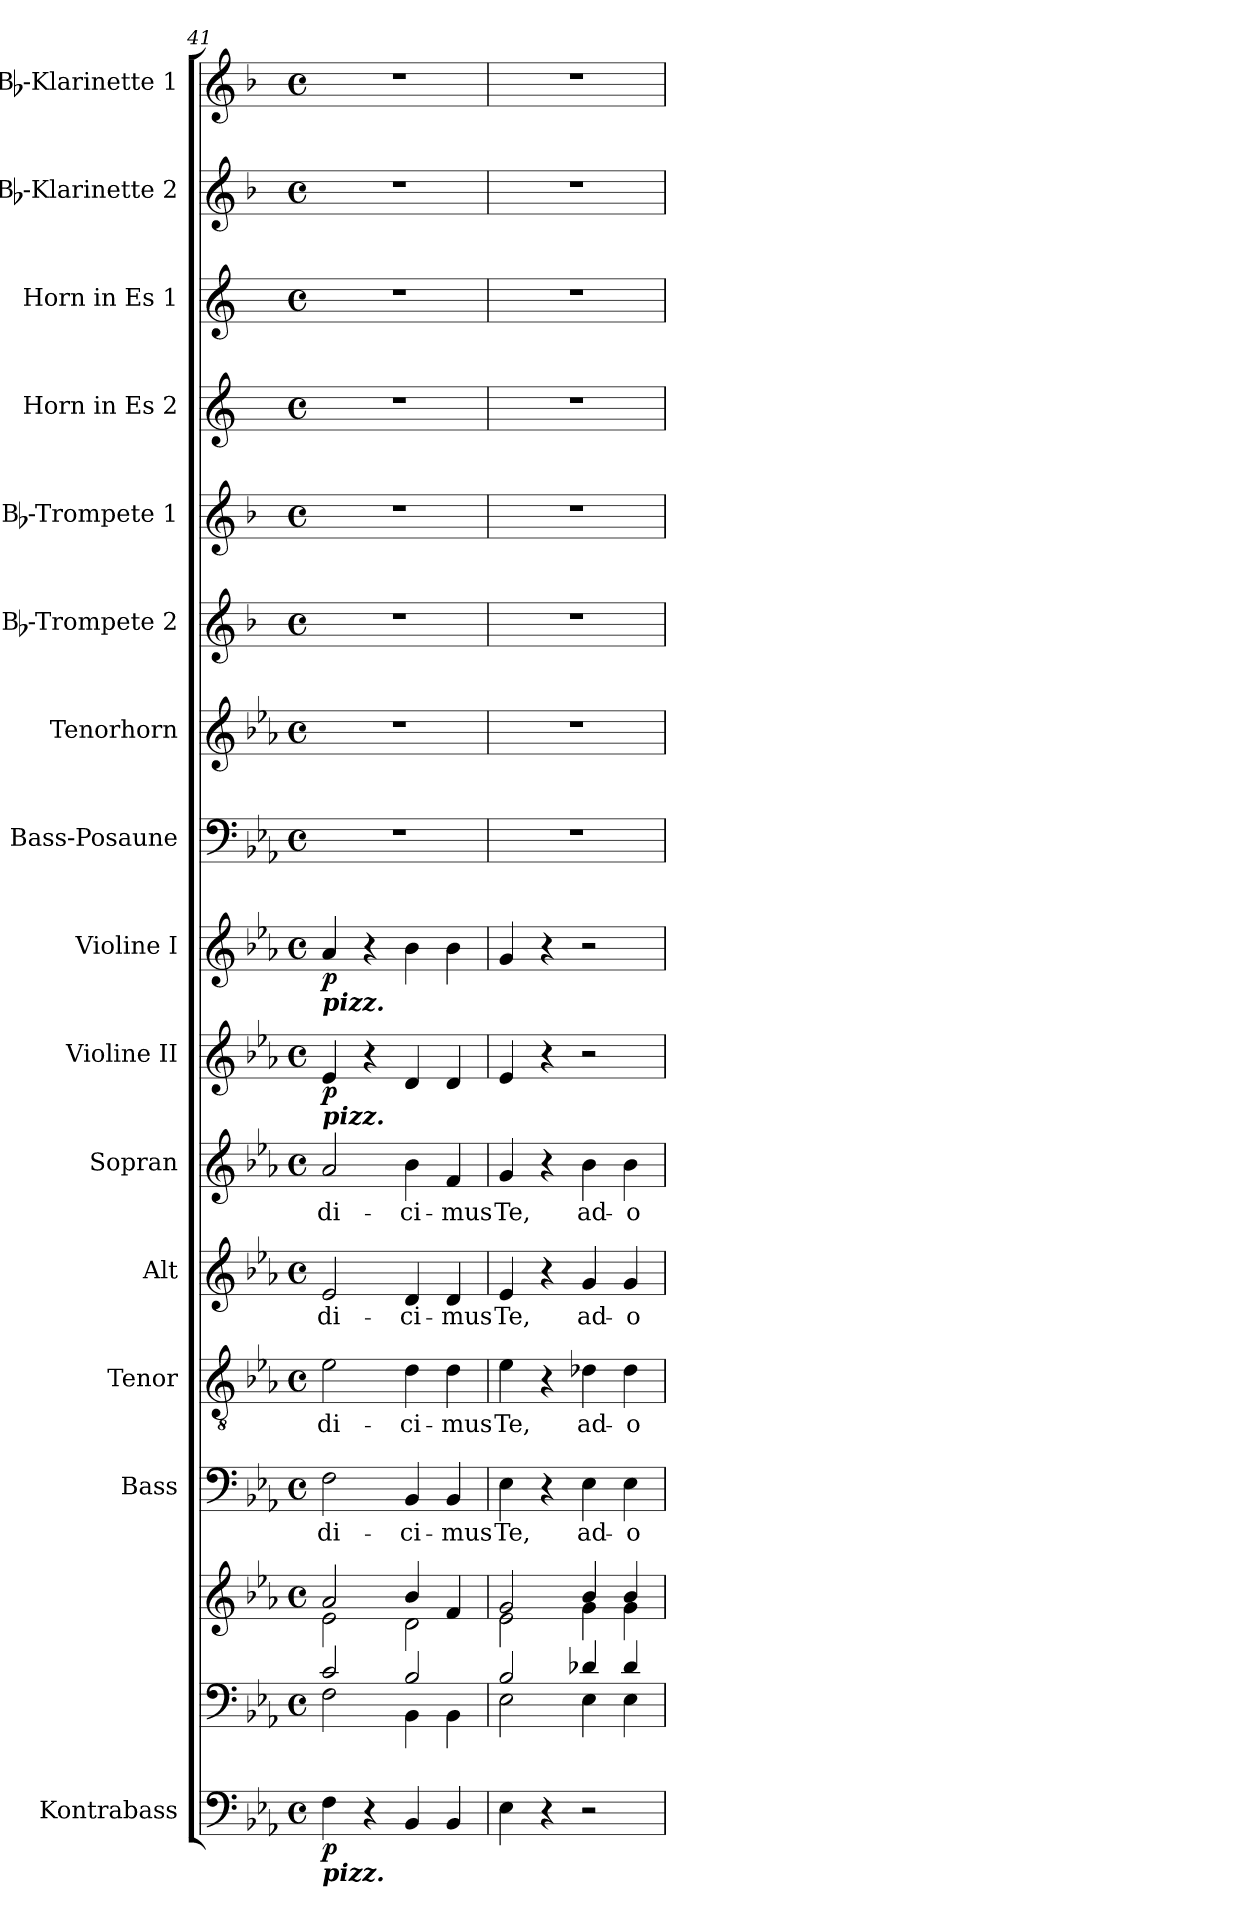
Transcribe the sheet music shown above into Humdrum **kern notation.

**kern	**dynam	**kern	**kern	**kern	**text	**kern	**text	**kern	**text	**kern	**text	**kern	**dynam	**kern	**dynam	**kern	**kern	**kern	**kern	**kern	**kern	**kern	**kern
*part16	*part16	*part15	*part15	*part14	*part14	*part13	*part13	*part12	*part12	*part11	*part11	*part10	*part10	*part9	*part9	*part8	*part7	*part6	*part5	*part4	*part3	*part2	*part1
*staff17	*staff17	*staff16	*staff15	*staff14	*staff14	*staff13	*staff13	*staff12	*staff12	*staff11	*staff11	*staff10	*staff10	*staff9	*staff9	*staff8	*staff7	*staff6	*staff5	*staff4	*staff3	*staff2	*staff1
*I"Kontrabass	*	*	*	*I"Bass	*	*I"Tenor	*	*I"Alt	*	*I"Sopran	*	*I"Violine II	*	*I"Violine I	*	*I"Bass-Posaune	*I"Tenorhorn	*I"Bb-Trompete 2	*I"Bb-Trompete 1	*I"Horn in Es 2	*I"Horn in Es 1	*I"Bb-Klarinette 2	*I"Bb-Klarinette 1
*I'Kb.	*	*	*	*I'B.	*	*I'T.	*	*I'A.	*	*I'S.	*	*I'Vl. II	*	*I'Vl. I	*	*I'B. Pos.	*I'T. Hrn.	*I'Bb Trp. 2	*I'Bb Trp. 1	*	*	*I'Bb Kl. 2	*I'Bb Kl. 1
*clefF4	*	*clefF4	*clefG2	*clefF4	*	*clefGv2	*	*clefG2	*	*clefG2	*	*clefG2	*	*clefG2	*	*clefF4	*clefG2	*clefG2	*clefG2	*clefG2	*clefG2	*clefG2	*clefG2
*ITrd7c12	*	*	*	*	*	*	*	*	*	*	*	*	*	*	*	*	*ITrd8c14	*ITrd1c2	*ITrd1c2	*ITrd5c9	*ITrd5c9	*ITrd1c2	*ITrd1c2
*k[b-e-a-]	*	*k[b-e-a-]	*k[b-e-a-]	*k[b-e-a-]	*	*k[b-e-a-]	*	*k[b-e-a-]	*	*k[b-e-a-]	*	*k[b-e-a-]	*	*k[b-e-a-]	*	*k[b-e-a-]	*k[b-e-a-]	*k[b-e-a-]	*k[b-e-a-]	*k[b-e-a-]	*k[b-e-a-]	*k[b-e-a-]	*k[b-e-a-]
*E-:	*	*E-:	*E-:	*E-:	*	*E-:	*	*E-:	*	*E-:	*	*E-:	*	*E-:	*	*E-:	*E-:	*E-:	*E-:	*E-:	*E-:	*E-:	*E-:
*M4/4	*	*M4/4	*M4/4	*M4/4	*	*M4/4	*	*M4/4	*	*M4/4	*	*M4/4	*	*M4/4	*	*M4/4	*M4/4	*M4/4	*M4/4	*M4/4	*M4/4	*M4/4	*M4/4
*met(c)	*	*met(c)	*met(c)	*met(c)	*	*met(c)	*	*met(c)	*	*met(c)	*	*met(c)	*	*met(c)	*	*met(c)	*met(c)	*met(c)	*met(c)	*met(c)	*met(c)	*met(c)	*met(c)
=41	=41	=41	=41	=41	=41	=41	=41	=41	=41	=41	=41	=41	=41	=41	=41	=41	=41	=41	=41	=41	=41	=41	=41
*	*	*^	*^	*	*	*	*	*	*	*	*	*	*	*	*	*	*	*	*	*	*	*	*
!	!	!	!	!	!	!	!	!	!	!	!	!	!	!	!	!LO:TX:b:Bi:t=pizz.	!	!	!	!	!	!	!	!	!
!	!	!	!	!	!	!	!	!	!	!	!	!	!	!LO:TX:b:Bi:t=pizz.	!	!	!	!	!	!	!	!	!	!	!
!LO:TX:b:Bi:t=pizz.	!	!	!	!	!	!	!	!	!	!	!	!	!	!	!	!	!	!	!	!	!	!	!	!	!
!	!LO:DY:b	!	!	!	!	!	!LO:LY:b	!	!LO:LY:b	!	!LO:LY:b	!	!LO:LY:b	!	!LO:DY:b	!	!LO:DY:b	!	!	!	!	!	!	!	!
4FF\	p	2c/	2F\	2a-/	2e-\	2F\	-di-	2e-\	-di-	2e-/	-di-	2a-/	-di-	4e-/	p	4a-/	p	1r	1r	1r	1r	1r	1r	1r	1r
4r	.	.	.	.	.	.	.	.	.	.	.	.	.	4r	.	4r	.	.	.	.	.	.	.	.	.
!	!	!	!	!	!	!	!LO:LY:b	!	!LO:LY:b	!	!LO:LY:b	!	!LO:LY:b	!	!	!	!	!	!	!	!	!	!	!	!
4BBB-/	.	2B-/	4BB-\	4b-/	2d\	4BB-/	-ci-	4d\	-ci-	4d/	-ci-	4b-\	-ci-	4d/	.	4b-\	.	.	.	.	.	.	.	.	.
!	!	!	!	!	!	!	!LO:LY:b	!	!LO:LY:b	!	!LO:LY:b	!	!LO:LY:b	!	!	!	!	!	!	!	!	!	!	!	!
4BBB-/	.	.	4BB-\	4f/	.	4BB-/	-mus	4d\	-mus	4d/	-mus	4f/	-mus	4d/	.	4b-\	.	.	.	.	.	.	.	.	.
=42	=42	=42	=42	=42	=42	=42	=42	=42	=42	=42	=42	=42	=42	=42	=42	=42	=42	=42	=42	=42	=42	=42	=42	=42	=42
!	!	!	!	!	!	!	!LO:LY:b	!	!LO:LY:b	!	!LO:LY:b	!	!LO:LY:b	!	!	!	!	!	!	!	!	!	!	!	!
4EE-\	.	2B-/	2E-\	2g/	2e-\	4E-\	Te,	4e-\	Te,	4e-/	Te,	4g/	Te,	4e-/	.	4g/	.	1r	1r	1r	1r	1r	1r	1r	1r
4r	.	.	.	.	.	4r	.	4r	.	4r	.	4r	.	4r	.	4r	.	.	.	.	.	.	.	.	.
!	!	!	!	!	!	!	!LO:LY:b	!	!LO:LY:b	!	!LO:LY:b	!	!LO:LY:b	!	!	!	!	!	!	!	!	!	!	!	!
2r	.	4d-X/	4E-\	4b-/	4g\	4E-\	ad-	4d-X\	ad-	4g/	ad-	4b-\	ad-	2r	.	2r	.	.	.	.	.	.	.	.	.
!	!	!	!	!	!	!	!LO:LY:b	!	!LO:LY:b	!	!LO:LY:b	!	!LO:LY:b	!	!	!	!	!	!	!	!	!	!	!	!
.	.	4d-/	4E-\	4b-/	4g\	4E-\	-o-	4d-\	-o-	4g/	-o-	4b-\	-o-	.	.	.	.	.	.	.	.	.	.	.	.
*	*	*v	*v	*	*	*	*	*	*	*	*	*	*	*	*	*	*	*	*	*	*	*	*	*	*
*	*	*	*v	*v	*	*	*	*	*	*	*	*	*	*	*	*	*	*	*	*	*	*	*	*
=	=	=	=	=	=	=	=	=	=	=	=	=	=	=	=	=	=	=	=	=	=	=	=
*-	*-	*-	*-	*-	*-	*-	*-	*-	*-	*-	*-	*-	*-	*-	*-	*-	*-	*-	*-	*-	*-	*-	*-
